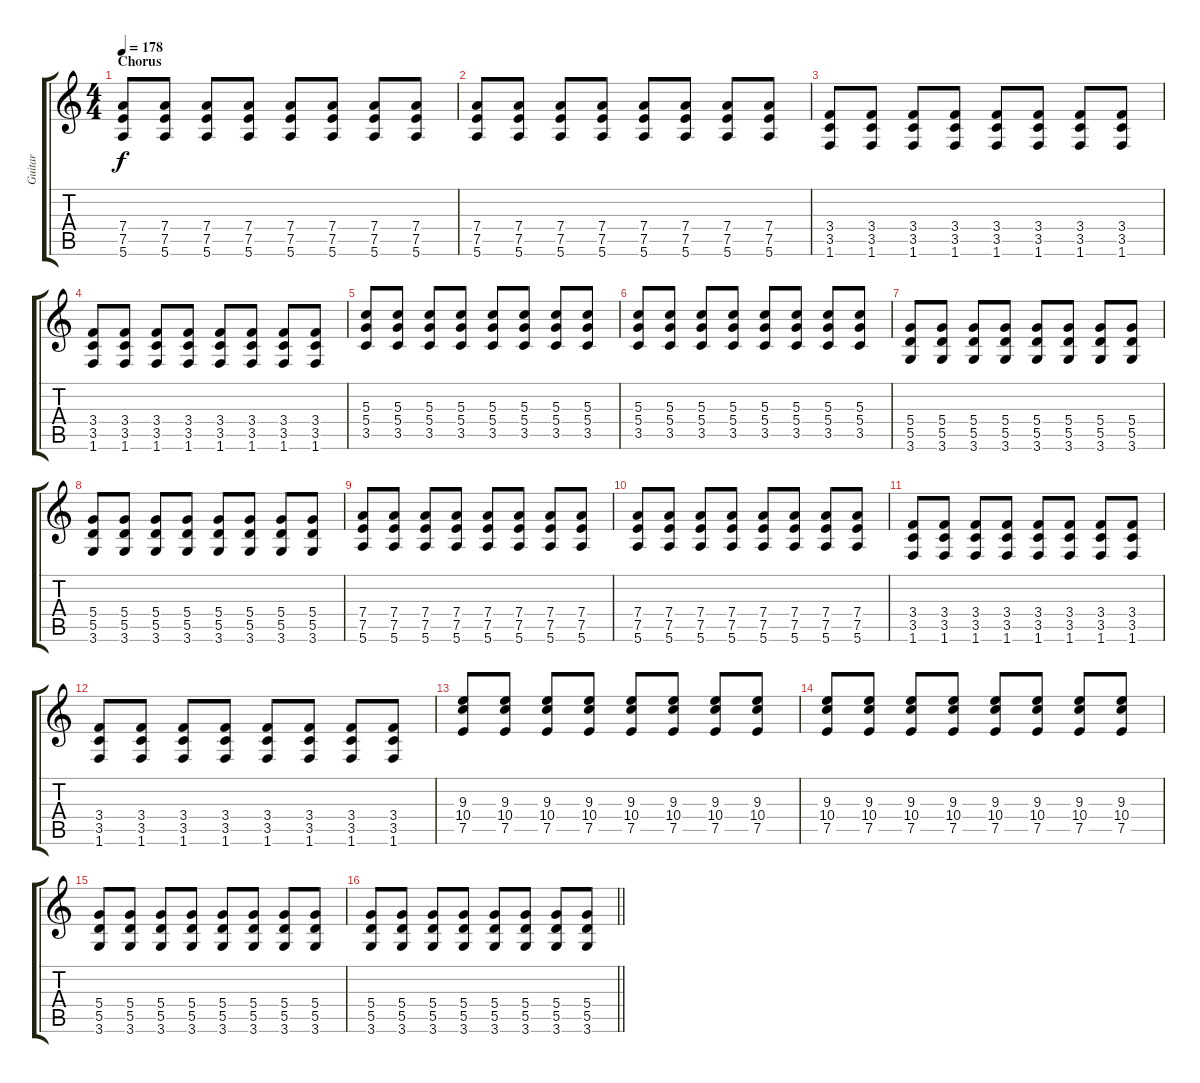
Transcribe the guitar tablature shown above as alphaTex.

\track ("Guitar" "Guitar") {instrument distortionguitar}
\staff {score tabs}
\tuning (E4 B3 G3 D3 A2 E2) {hide}
\ts (4 4)
\section ("" "Chorus")
\tempo 178
\clef g2
\ks c
(7.4 7.5 5.6).8{dy f} (7.4 7.5 5.6).8 (7.4 7.5 5.6).8 (7.4 7.5 5.6).8 (7.4 7.5 5.6).8 (7.4 7.5 5.6).8 (7.4 7.5 5.6).8 (7.4 7.5 5.6).8 |
(7.4 7.5 5.6).8 (7.4 7.5 5.6).8 (7.4 7.5 5.6).8 (7.4 7.5 5.6).8 (7.4 7.5 5.6).8 (7.4 7.5 5.6).8 (7.4 7.5 5.6).8 (7.4 7.5 5.6).8 |
(3.4 3.5 1.6).8 (3.4 3.5 1.6).8 (3.4 3.5 1.6).8 (3.4 3.5 1.6).8 (3.4 3.5 1.6).8 (3.4 3.5 1.6).8 (3.4 3.5 1.6).8 (3.4 3.5 1.6).8 |
(3.4 3.5 1.6).8 (3.4 3.5 1.6).8 (3.4 3.5 1.6).8 (3.4 3.5 1.6).8 (3.4 3.5 1.6).8 (3.4 3.5 1.6).8 (3.4 3.5 1.6).8 (3.4 3.5 1.6).8 |
(5.3 5.4 3.5).8 (5.3 5.4 3.5).8 (5.3 5.4 3.5).8 (5.3 5.4 3.5).8 (5.3 5.4 3.5).8 (5.3 5.4 3.5).8 (5.3 5.4 3.5).8 (5.3 5.4 3.5).8 |
(5.3 5.4 3.5).8 (5.3 5.4 3.5).8 (5.3 5.4 3.5).8 (5.3 5.4 3.5).8 (5.3 5.4 3.5).8 (5.3 5.4 3.5).8 (5.3 5.4 3.5).8 (5.3 5.4 3.5).8 |
(5.4 5.5 3.6).8 (5.4 5.5 3.6).8 (5.4 5.5 3.6).8 (5.4 5.5 3.6).8 (5.4 5.5 3.6).8 (5.4 5.5 3.6).8 (5.4 5.5 3.6).8 (5.4 5.5 3.6).8 |
(5.4 5.5 3.6).8 (5.4 5.5 3.6).8 (5.4 5.5 3.6).8 (5.4 5.5 3.6).8 (5.4 5.5 3.6).8 (5.4 5.5 3.6).8 (5.4 5.5 3.6).8 (5.4 5.5 3.6).8 |
(7.4 7.5 5.6).8 (7.4 7.5 5.6).8 (7.4 7.5 5.6).8 (7.4 7.5 5.6).8 (7.4 7.5 5.6).8 (7.4 7.5 5.6).8 (7.4 7.5 5.6).8 (7.4 7.5 5.6).8 |
(7.4 7.5 5.6).8 (7.4 7.5 5.6).8 (7.4 7.5 5.6).8 (7.4 7.5 5.6).8 (7.4 7.5 5.6).8 (7.4 7.5 5.6).8 (7.4 7.5 5.6).8 (7.4 7.5 5.6).8 |
(3.4 3.5 1.6).8 (3.4 3.5 1.6).8 (3.4 3.5 1.6).8 (3.4 3.5 1.6).8 (3.4 3.5 1.6).8 (3.4 3.5 1.6).8 (3.4 3.5 1.6).8 (3.4 3.5 1.6).8 |
(3.4 3.5 1.6).8 (3.4 3.5 1.6).8 (3.4 3.5 1.6).8 (3.4 3.5 1.6).8 (3.4 3.5 1.6).8 (3.4 3.5 1.6).8 (3.4 3.5 1.6).8 (3.4 3.5 1.6).8 |
(9.3 10.4 7.5).8 (9.3 10.4 7.5).8 (9.3 10.4 7.5).8 (9.3 10.4 7.5).8 (9.3 10.4 7.5).8 (9.3 10.4 7.5).8 (9.3 10.4 7.5).8 (9.3 10.4 7.5).8 |
(9.3 10.4 7.5).8 (9.3 10.4 7.5).8 (9.3 10.4 7.5).8 (9.3 10.4 7.5).8 (9.3 10.4 7.5).8 (9.3 10.4 7.5).8 (9.3 10.4 7.5).8 (9.3 10.4 7.5).8 |
(5.4 5.5 3.6).8 (5.4 5.5 3.6).8 (5.4 5.5 3.6).8 (5.4 5.5 3.6).8 (5.4 5.5 3.6).8 (5.4 5.5 3.6).8 (5.4 5.5 3.6).8 (5.4 5.5 3.6).8 |
\barLineRight lightlight
(5.4 5.5 3.6).8 (5.4 5.5 3.6).8 (5.4 5.5 3.6).8 (5.4 5.5 3.6).8 (5.4 5.5 3.6).8 (5.4 5.5 3.6).8 (5.4 5.5 3.6).8 (5.4 5.5 3.6).8
